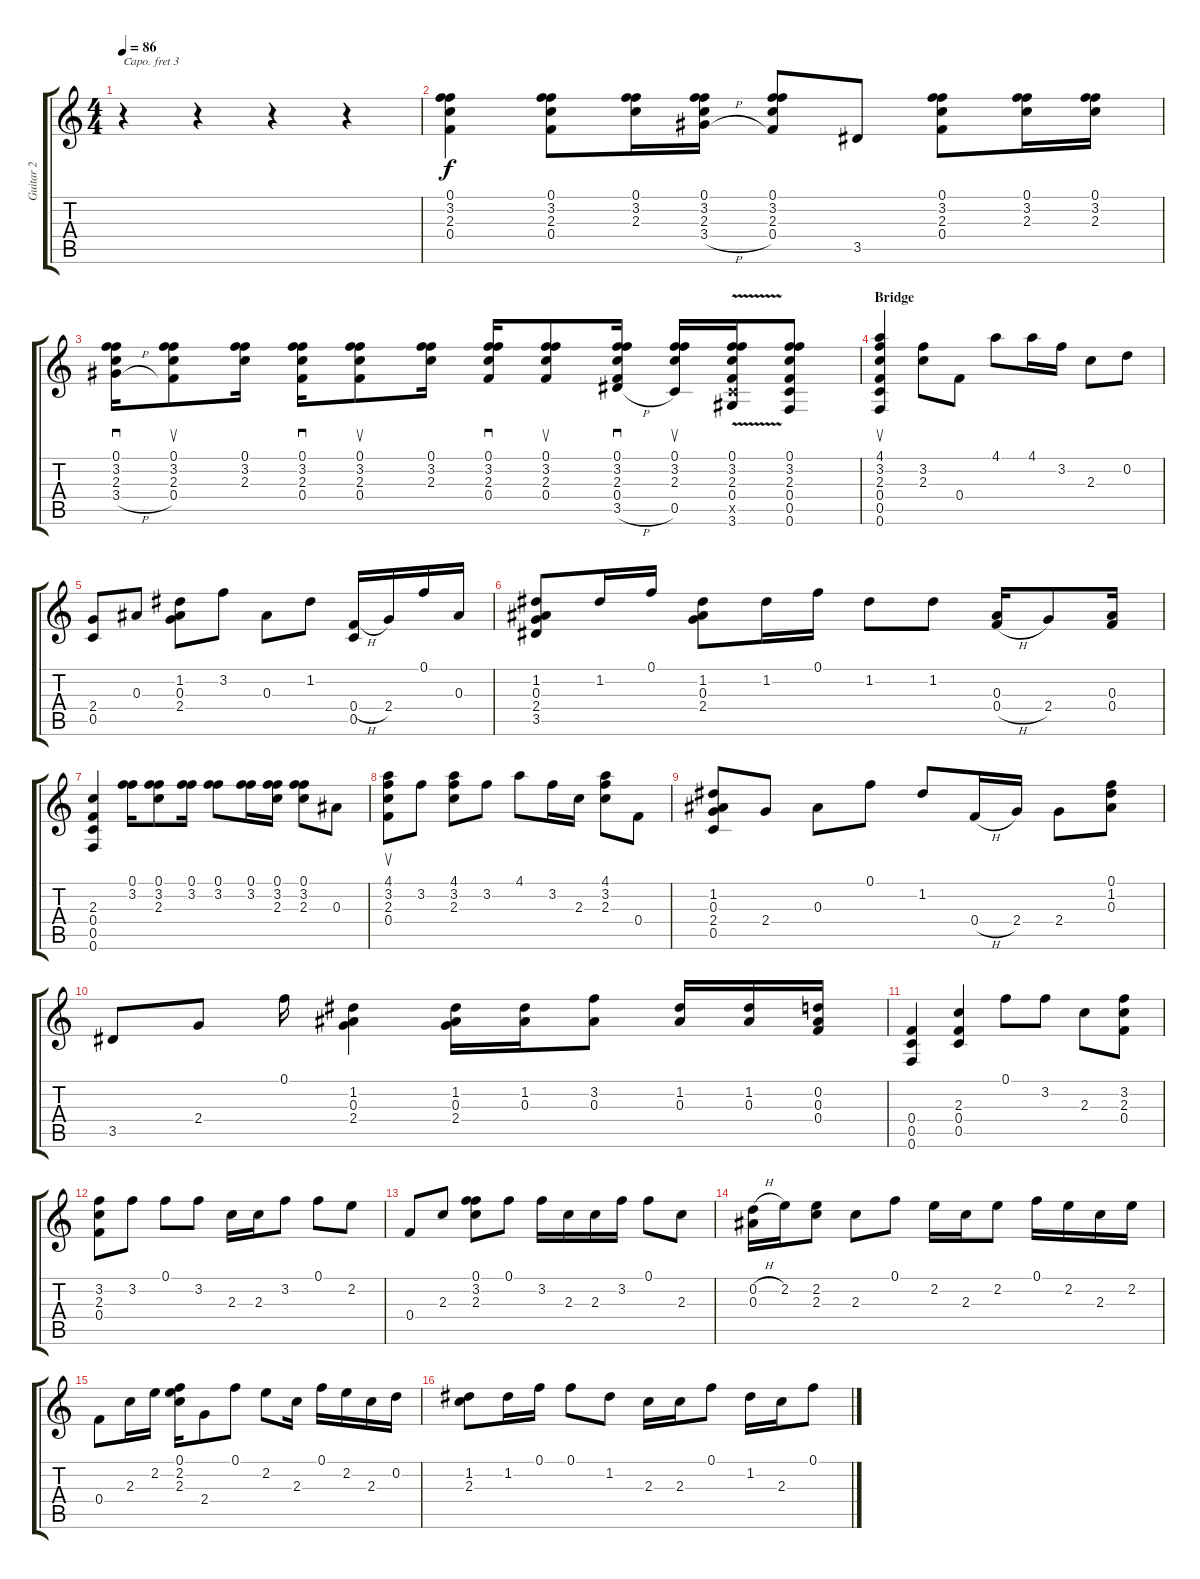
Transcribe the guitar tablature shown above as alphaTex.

\track ("Guitar 2" "Guitar 2") {instrument distortionguitar}
\staff {score tabs}
\capo 3
\tuning (D4 B3 G3 D3 A2 D2) {hide}
\ts (4 4)
\tempo 86
\clef g2
\ks c
r.4{dy f} r.4 r.4 r.4 |
(0.1 3.2 2.3 0.4).4 (0.1 3.2 2.3 0.4).8 (0.1 3.2 2.3).16 (0.1 3.2 2.3 3.4{h}).16 (0.1 3.2 2.3 0.4).8 3.5.8 (0.1 3.2 2.3 0.4).8 (0.1 3.2 2.3).16 (0.1 3.2 2.3).16 |
(0.1 3.2 2.3 3.4{h}).16{sd} (0.1 3.2 2.3 0.4).8{su} (0.1 3.2 2.3).16 (0.1 3.2 2.3 0.4).16{sd} (0.1 3.2 2.3 0.4).8{su} (0.1 3.2 2.3).16 (0.1 3.2 2.3 0.4).16{sd} (0.1 3.2 2.3 0.4).8{su} (0.1 3.2 2.3 0.4 3.5{h}).16{sd} (0.1 3.2 2.3 0.5).16{su} (0.1 3.2 2.3 0.4 0.5{x} 3.6{v}).16 (0.1 3.2 2.3 0.4 0.5 0.6).8 |
\section ("" "Bridge")
(4.1 3.2 2.3 0.4 0.5 0.6).4{su} (3.2 2.3).8 0.4.8 4.1.8 4.1.16 3.2.16 2.3.8 0.2.8 |
(2.4 0.5).8 0.3.8 (1.2 0.3 2.4).8 3.2.8 0.3.8 1.2.8 (0.4{h} 0.5).16 2.4.16 0.1.16 0.3.16 |
(1.2 0.3 2.4 3.5).8 1.2.16 0.1.16 (1.2 0.3 2.4).8 1.2.16 0.1.16 1.2.8 1.2.8 (0.3 0.4{h}).16 2.4.8 (0.3 0.4).16 |
(2.3 0.4 0.5 0.6).4 (0.1 3.2).16 (0.1 3.2 2.3).8 (0.1 3.2).16 (0.1 3.2).8 (0.1 3.2).16 (0.1 3.2 2.3).16 (0.1 3.2 2.3).8 0.3.8 |
(4.1 3.2 2.3 0.4).8{su} 3.2.8 (4.1 3.2 2.3).8 3.2.8 4.1.8 3.2.16 2.3.16 (4.1 3.2 2.3).8 0.4.8 |
(1.2 0.3 2.4 0.5).8 2.4.8 0.3.8 0.1.8 1.2.8 0.4{h}.16 2.4.16 2.4.8 (0.1 1.2 0.3).8 |
3.5.8 2.4.8 0.1.16 (1.2 0.3 2.4).4 (1.2 0.3 2.4).16 (1.2 0.3).16 (3.2 0.3).8 (1.2 0.3).16 (1.2 0.3).16 (0.2 0.3 0.4).16 |
(0.4 0.5 0.6).4 (2.3 0.4 0.5).4 0.1.8 3.2.8 2.3.8 (3.2 2.3 0.4).8 |
(3.2 2.3 0.4).8 3.2.8 0.1.8 3.2.8 2.3.16 2.3.16 3.2.8 0.1.8 2.2.8 |
0.4.8 2.3.8 (0.1 3.2 2.3).8 0.1.8 3.2.16 2.3.16 2.3.16 3.2.16 0.1.8 2.3.8 |
(0.2{h} 0.3).16 2.2.16 (2.2 2.3).8 2.3.8 0.1.8 2.2.16 2.3.16 2.2.8 0.1.16 2.2.16 2.3.16 2.2.16 |
0.4.8 2.3.16 2.2.16 (0.1 2.2 2.3).16 2.4.8 0.1.8 2.2.8 2.3.16 0.1.16 2.2.16 2.3.16 0.2.16 |
(1.2 2.3).8 1.2.16 0.1.16 0.1.8 1.2.8 2.3.16 2.3.16 0.1.8 1.2.16 2.3.16 0.1.8
